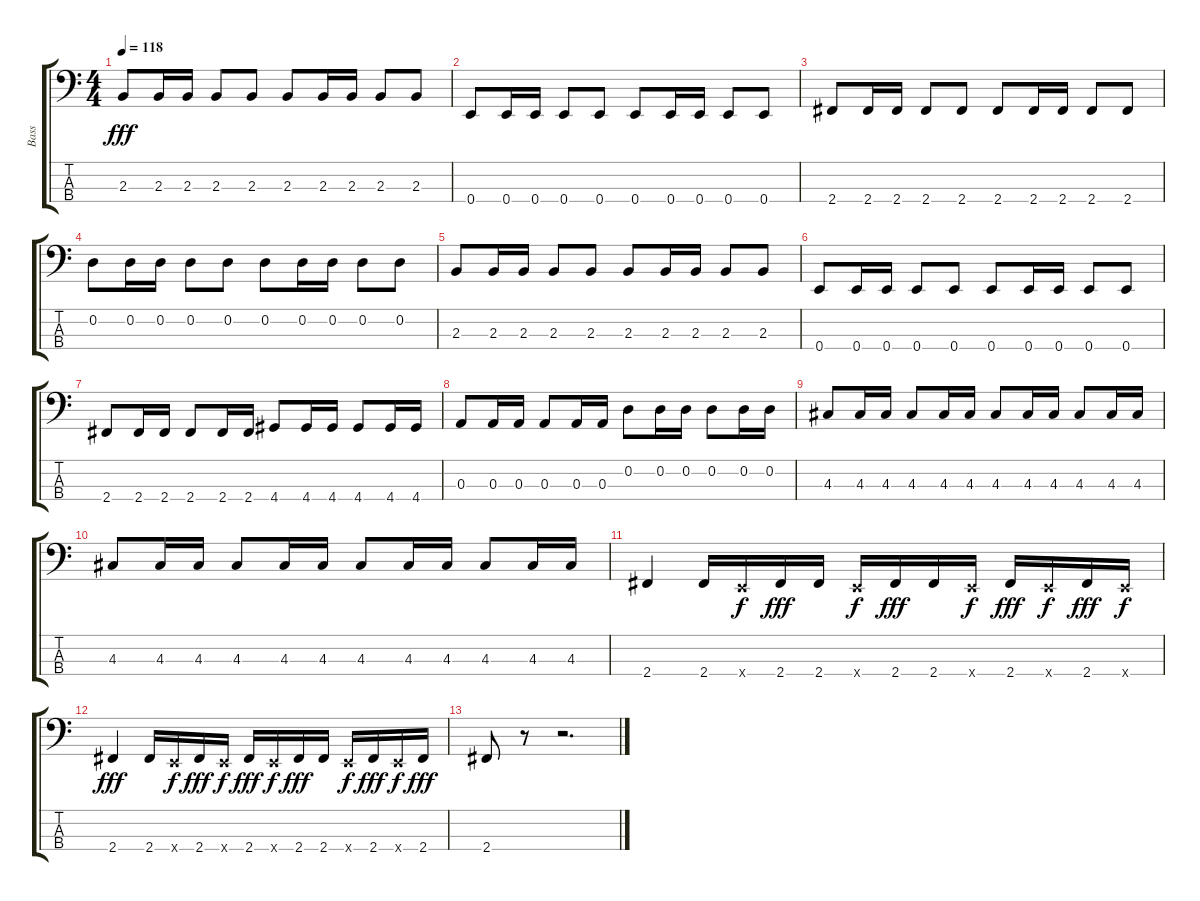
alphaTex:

\track ("Bass" "Bass") {instrument electricbassfinger}
\staff {score tabs}
\tuning (G2 D2 A1 E1) {hide}
\ts (4 4)
\tempo 118
\clef f4
\ks c
2.3.8{dy fff} 2.3.16 2.3.16 2.3.8 2.3.8 2.3.8 2.3.16 2.3.16 2.3.8 2.3.8 |
0.4.8 0.4.16 0.4.16 0.4.8 0.4.8 0.4.8 0.4.16 0.4.16 0.4.8 0.4.8 |
2.4.8 2.4.16 2.4.16 2.4.8 2.4.8 2.4.8 2.4.16 2.4.16 2.4.8 2.4.8 |
0.2.8 0.2.16 0.2.16 0.2.8 0.2.8 0.2.8 0.2.16 0.2.16 0.2.8 0.2.8 |
2.3.8 2.3.16 2.3.16 2.3.8 2.3.8 2.3.8 2.3.16 2.3.16 2.3.8 2.3.8 |
0.4.8 0.4.16 0.4.16 0.4.8 0.4.8 0.4.8 0.4.16 0.4.16 0.4.8 0.4.8 |
2.4.8 2.4.16 2.4.16 2.4.8 2.4.16 2.4.16 4.4.8 4.4.16 4.4.16 4.4.8 4.4.16 4.4.16 |
0.3.8 0.3.16 0.3.16 0.3.8 0.3.16 0.3.16 0.2.8 0.2.16 0.2.16 0.2.8 0.2.16 0.2.16 |
4.3.8 4.3.16 4.3.16 4.3.8 4.3.16 4.3.16 4.3.8 4.3.16 4.3.16 4.3.8 4.3.16 4.3.16 |
4.3.8 4.3.16 4.3.16 4.3.8 4.3.16 4.3.16 4.3.8 4.3.16 4.3.16 4.3.8 4.3.16 4.3.16 |
2.4.4 2.4.16 0.4{x}.16{dy f} 2.4.16{dy fff} 2.4.16 0.4{x}.16{dy f} 2.4.16{dy fff} 2.4.16 0.4{x}.16{dy f} 2.4.16{dy fff} 0.4{x}.16{dy f} 2.4.16{dy fff} 0.4{x}.16{dy f} |
2.4.4{dy fff} 2.4.16 0.4{x}.16{dy f} 2.4.16{dy fff} 0.4{x}.16{dy f} 2.4.16{dy fff} 0.4{x}.16{dy f} 2.4.16{dy fff} 2.4.16 0.4{x}.16{dy f} 2.4.16{dy fff} 0.4{x}.16{dy f} 2.4.16{dy fff} |
2.4.8 r.8 r.2{d}
